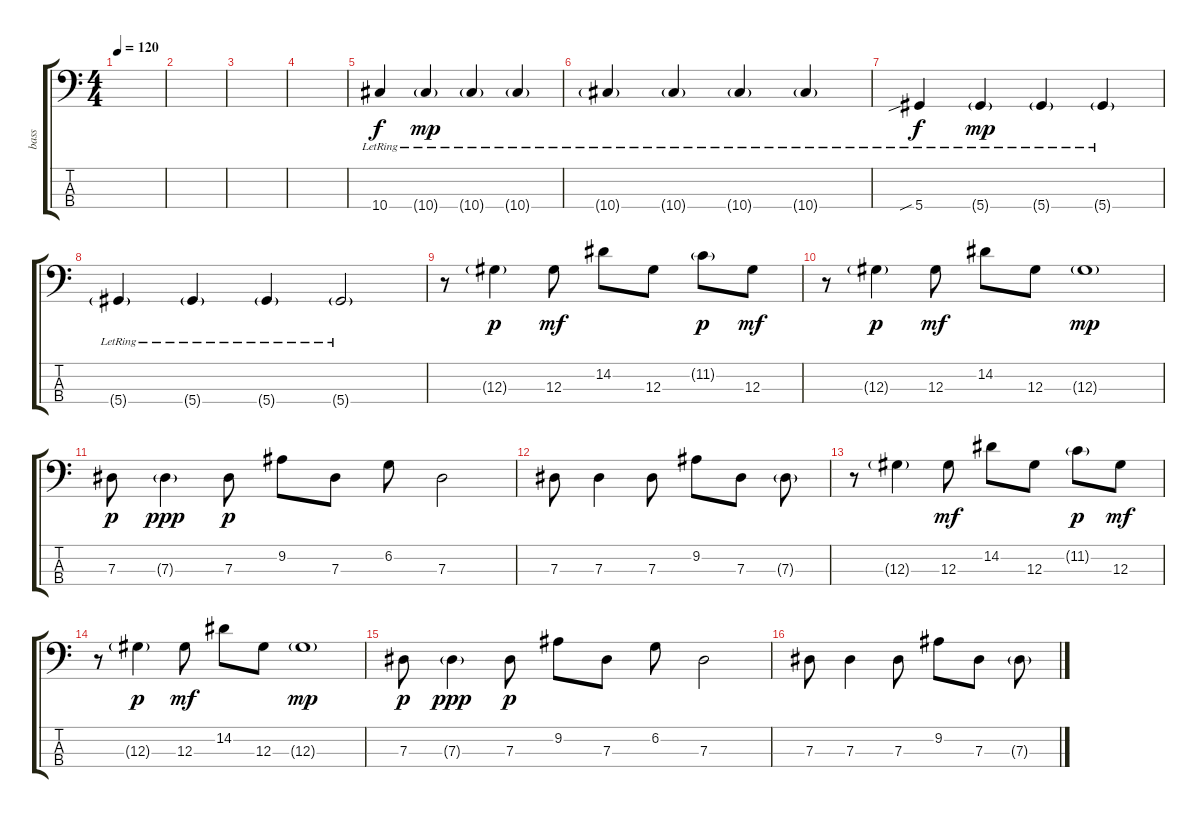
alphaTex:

\track ("bass" "bass") {instrument electricbassfinger}
\staff {score tabs}
\tuning (Gb2 Db2 Ab1 Eb1) {hide}
\ts (4 4)
\tempo 120
\clef f4
\ks c
|
|
|
|
10.4{lr}.4 10.4{g lr}.4{dy mp} 10.4{g lr}.4 10.4{g lr}.4 |
10.4{g lr}.4 10.4{g lr}.4 10.4{g lr}.4 10.4{g lr}.4 |
5.4{sib lr}.4{dy f} 5.4{g lr}.4{dy mp} 5.4{g lr}.4 5.4{g lr}.4 |
5.4{g lr}.4 5.4{g lr}.4 5.4{g lr}.4 5.4{g lr}.2 |
r.8{beam Up} 12.3{g}.4{dy p} 12.3.8{dy mf} 14.2.8 12.3.8 11.2{g}.8{dy p} 12.3.8{dy mf} |
r.8{beam Up} 12.3{g}.4{dy p} 12.3.8{dy mf} 14.2.8 12.3.8 12.3{g}.1{dy mp} |
7.3.8{dy p} 7.3{g}.4{dy ppp} 7.3.8{dy p} 9.2.8 7.3.8 6.2.8 7.3.2 |
7.3.8 7.3.4 7.3.8 9.2.8 7.3.8 7.3{g}.8 |
r.8{beam Up} 12.3{g}.4 12.3.8{dy mf} 14.2.8 12.3.8 11.2{g}.8{dy p} 12.3.8{dy mf} |
r.8{beam Up} 12.3{g}.4{dy p} 12.3.8{dy mf} 14.2.8 12.3.8 12.3{g}.1{dy mp} |
7.3.8{dy p} 7.3{g}.4{dy ppp} 7.3.8{dy p} 9.2.8 7.3.8 6.2.8 7.3.2 |
7.3.8 7.3.4 7.3.8 9.2.8 7.3.8 7.3{g}.8
